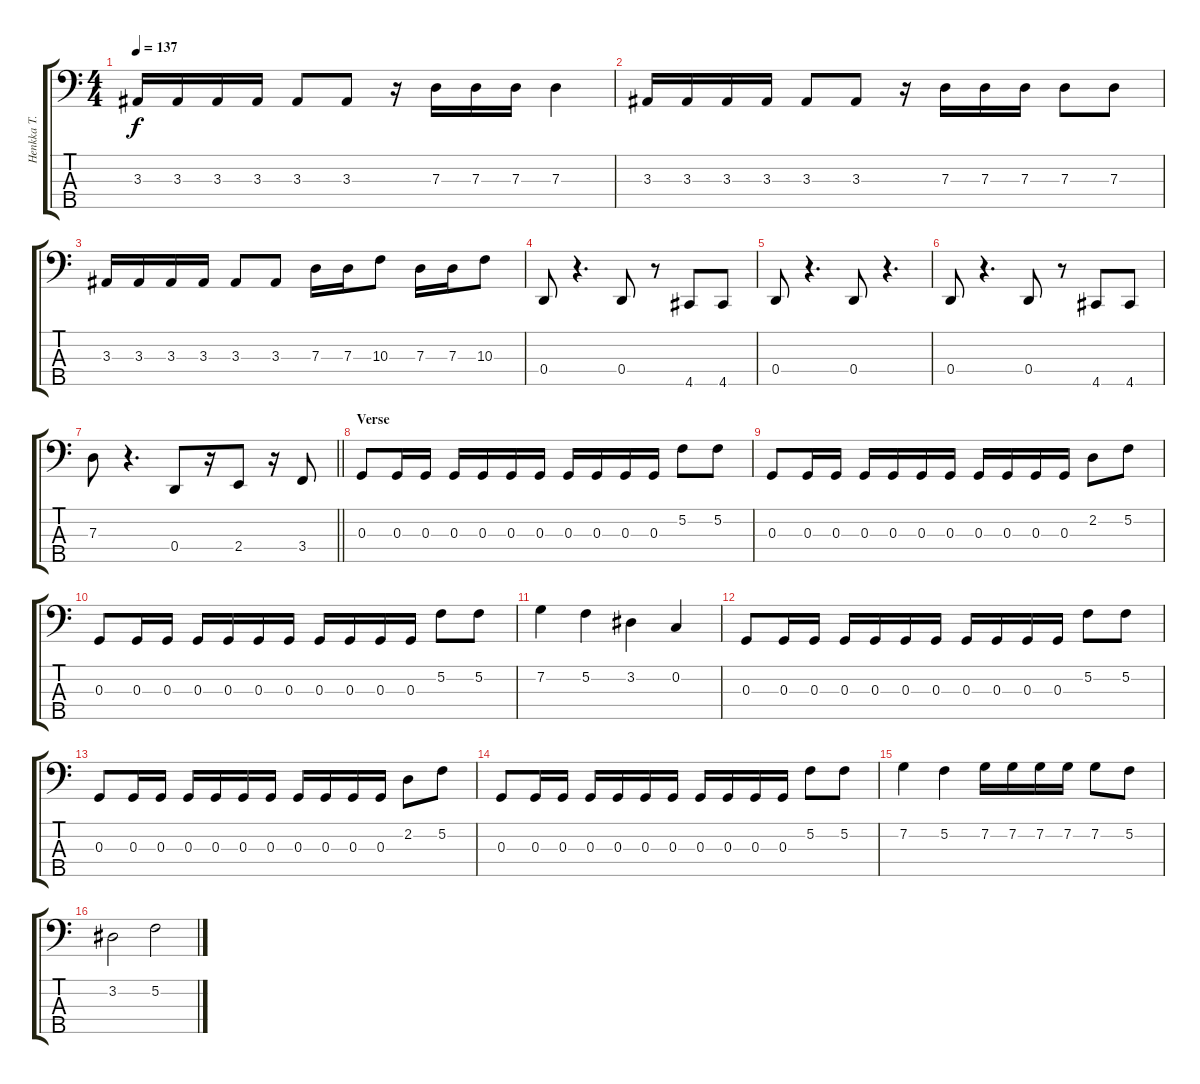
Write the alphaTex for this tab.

\track ("Henkka T. Blacksmith" "Henkka T. ") {instrument electricbasspick}
\staff {score tabs}
\tuning (F2 C2 G1 D1 A0) {hide}
\ts (4 4)
\tempo 137
\clef f4
\ks c
3.3.16{dy f} 3.3.16 3.3.16 3.3.16 3.3.8 3.3.8 r.16 7.3.16 7.3.16 7.3.16 7.3.4 |
3.3.16 3.3.16 3.3.16 3.3.16 3.3.8 3.3.8 r.16 7.3.16 7.3.16 7.3.16 7.3.8 7.3.8 |
3.3.16 3.3.16 3.3.16 3.3.16 3.3.8 3.3.8 7.3.16 7.3.16 10.3.8 7.3.16 7.3.16 10.3.8 |
0.4.8 r.4{d} 0.4.8 r.8 4.5.8 4.5.8 |
0.4.8 r.4{d} 0.4.8 r.4{d} |
0.4.8 r.4{d} 0.4.8 r.8 4.5.8 4.5.8 |
\barLineRight lightlight
7.3.8 r.4{d} 0.4.8 r.16 2.4.8 r.16 3.4.8 |
\section ("" "Verse")
0.3.8 0.3.16 0.3.16 0.3.16 0.3.16 0.3.16 0.3.16 0.3.16 0.3.16 0.3.16 0.3.16 5.2.8 5.2.8 |
0.3.8 0.3.16 0.3.16 0.3.16 0.3.16 0.3.16 0.3.16 0.3.16 0.3.16 0.3.16 0.3.16 2.2.8 5.2.8 |
0.3.8 0.3.16 0.3.16 0.3.16 0.3.16 0.3.16 0.3.16 0.3.16 0.3.16 0.3.16 0.3.16 5.2.8 5.2.8 |
7.2.4 5.2.4 3.2.4 0.2.4 |
0.3.8 0.3.16 0.3.16 0.3.16 0.3.16 0.3.16 0.3.16 0.3.16 0.3.16 0.3.16 0.3.16 5.2.8 5.2.8 |
0.3.8 0.3.16 0.3.16 0.3.16 0.3.16 0.3.16 0.3.16 0.3.16 0.3.16 0.3.16 0.3.16 2.2.8 5.2.8 |
0.3.8 0.3.16 0.3.16 0.3.16 0.3.16 0.3.16 0.3.16 0.3.16 0.3.16 0.3.16 0.3.16 5.2.8 5.2.8 |
7.2.4 5.2.4 7.2.16 7.2.16 7.2.16 7.2.16 7.2.8 5.2.8 |
3.2.2 5.2.2
